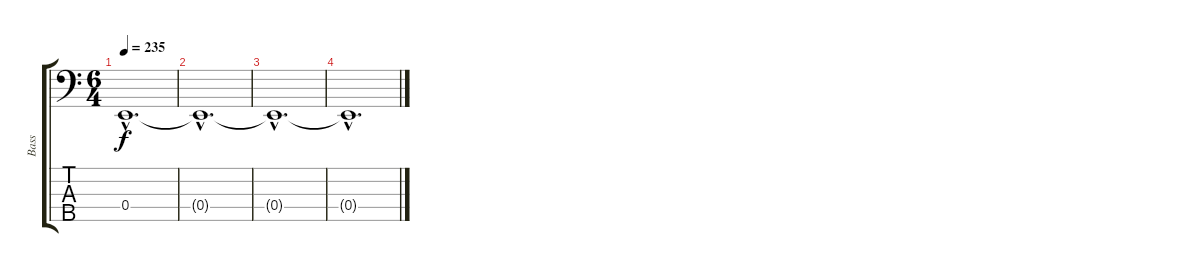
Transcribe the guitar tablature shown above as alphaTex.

\track ("Bass" "Bass") {instrument electricbassfinger}
\staff {score tabs}
\tuning (G2 D2 A1 E1 B0) {hide}
\ts (6 4)
\tempo 235
\clef f4
\ks c
0.4{hac}.1{d dy f} |
0.4{hac t}.1{d} |
0.4{hac t}.1{d} |
0.4{hac t}.1{d}
